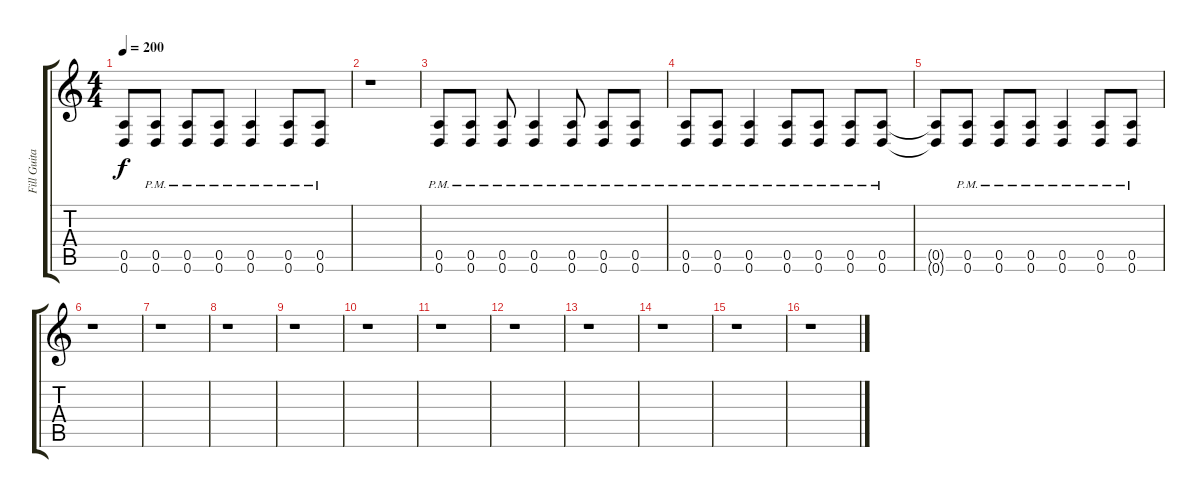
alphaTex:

\track ("Fill Guitar (Chris)" "Fill Guita") {instrument overdrivenguitar}
\staff {score tabs}
\tuning (E4 B3 G3 D3 A2 D2) {hide}
\ts (4 4)
\tempo 200
\clef g2
\ks c
(0.5{t} 0.6{t}).8{dy f} (0.5{pm} 0.6{pm}).8 (0.5{pm} 0.6{pm}).8 (0.5{pm} 0.6{pm}).8 (0.5{pm} 0.6{pm}).4 (0.5{pm} 0.6{pm}).8 (0.5{pm} 0.6{pm}).8 |
r.1 |
(0.5{pm} 0.6{pm}).8 (0.5{pm} 0.6{pm}).8 (0.5{pm} 0.6{pm}).8 (0.5{pm} 0.6{pm}).4 (0.5{pm} 0.6{pm}).8 (0.5{pm} 0.6{pm}).8 (0.5{pm} 0.6{pm}).8 |
(0.5{pm} 0.6{pm}).8 (0.5{pm} 0.6{pm}).8 (0.5{pm} 0.6{pm}).4 (0.5{pm} 0.6{pm}).8 (0.5{pm} 0.6{pm}).8 (0.5{pm} 0.6{pm}).8 (0.5{pm} 0.6{pm}).8 |
(0.5{t} 0.6{t}).8 (0.5{pm} 0.6{pm}).8 (0.5{pm} 0.6{pm}).8 (0.5{pm} 0.6{pm}).8 (0.5{pm} 0.6{pm}).4 (0.5{pm} 0.6{pm}).8 (0.5{pm} 0.6{pm}).8 |
r.1 |
r.1 |
r.1 |
r.1 |
r.1 |
r.1 |
r.1 |
r.1 |
r.1 |
r.1 |
r.1
